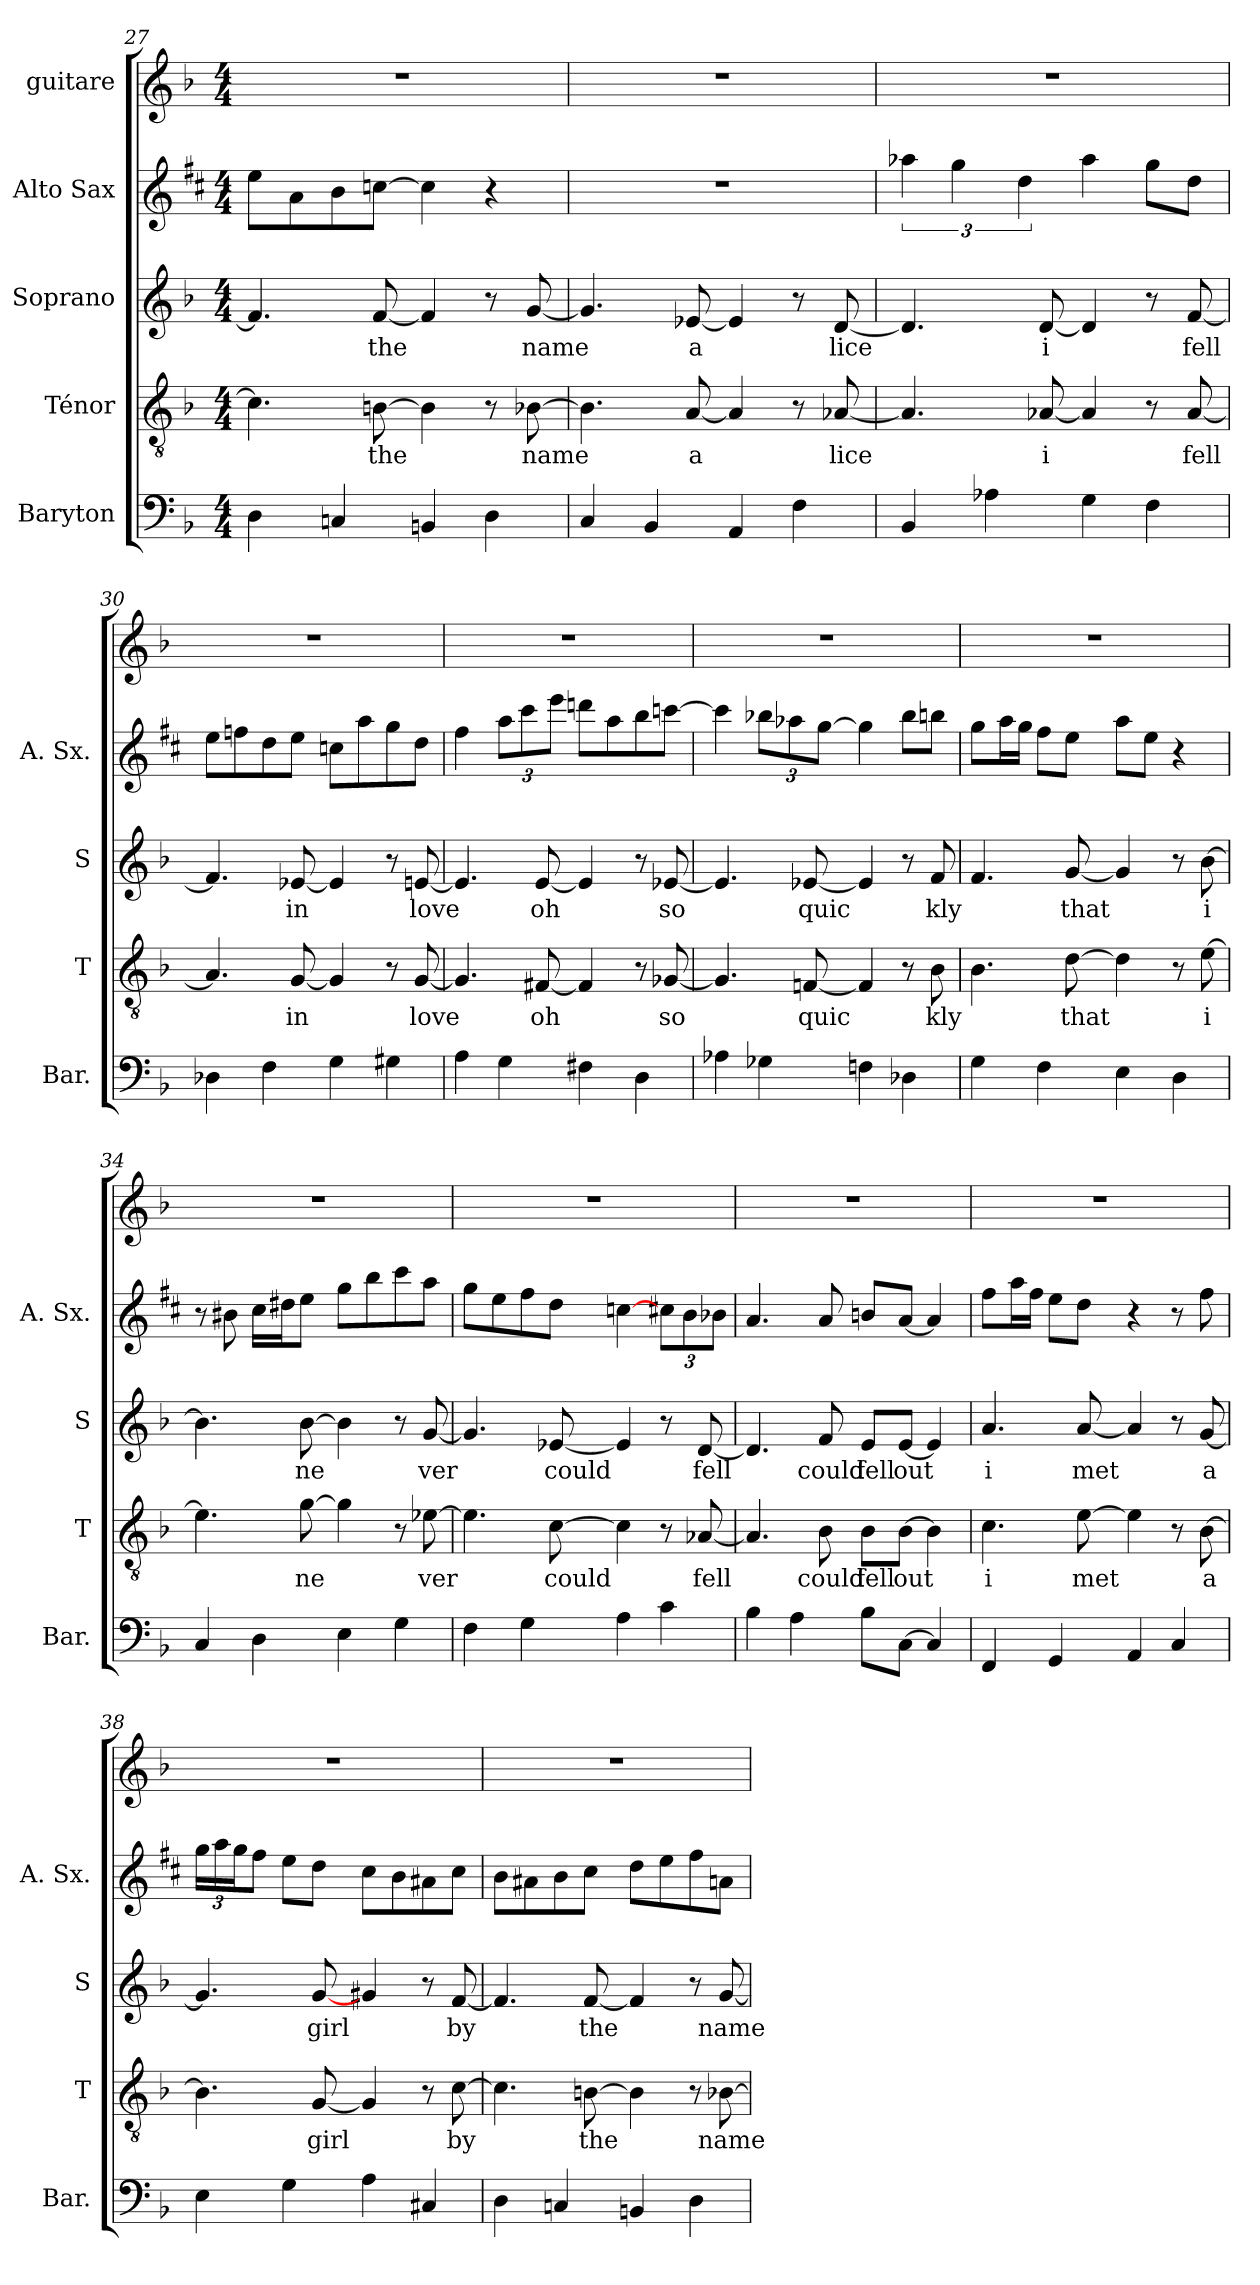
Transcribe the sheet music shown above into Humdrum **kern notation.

**kern	**kern	**text	**kern	**text	**kern	**kern
*part5	*part4	*part4	*part3	*part3	*part2	*part1
*staff5	*staff4	*staff4	*staff3	*staff3	*staff2	*staff1
*I"Baryton	*I"Ténor	*	*I"Soprano	*	*I"Alto Sax	*I"guitare
*I'Bar.	*I'T	*	*I'S	*	*I'A. Sx.	*
*clefF4	*clefGv2	*	*clefG2	*	*clefG2	*clefG2
*	*	*	*	*	*ITrd5c9	*
*k[b-]	*k[b-]	*	*k[b-]	*	*k[b-]	*k[b-]
*F:	*F:	*	*F:	*	*F:	*F:
*M4/4	*M4/4	*	*M4/4	*	*M4/4	*M4/4
=27	=27	=27	=27	=27	=27	=27
4D\	4.c\]	.	4.f/]	.	8g\L	1r
.	.	.	.	.	8c\	.
4Cn/	.	.	.	.	8d\	.
!	!	!LO:LY:b	!	!LO:LY:b	!	!
.	[8Bn\	the	[8f/	the	[8e-X\J	.
4BBn/	4B\]	.	4f/]	.	4e-\]	.
4D\	8r	.	8r	.	4r	.
!	!	!LO:LY:b	!	!LO:LY:b	!	!
.	[8B-X\	name	[8g/	name	.	.
=28	=28	=28	=28	=28	=28	=28
4C/	4.B-\]	.	4.g/]	.	1r	1r
4BB-/	.	.	.	.	.	.
!	!	!LO:LY:b	!	!LO:LY:b	!	!
.	[8A/	a	[8e-X/	a	.	.
4AA/	4A/]	.	4e-/]	.	.	.
4F\	8r	.	8r	.	.	.
!	!	!LO:LY:b	!	!LO:LY:b	!	!
.	[8A-X/	lice	[8d/	lice	.	.
!!LO:LB:g=z
=29	=29	=29	=29	=29	=29	=29
4BB-/	4.A-/]	.	4.d/]	.	6cc-X\	1r
.	.	.	.	.	6b-\	.
4A-X\	.	.	.	.	.	.
.	.	.	.	.	6f\	.
!	!	!LO:LY:b	!	!LO:LY:b	!	!
.	[8A-X/	i	[8d/	i	.	.
4G\	4A-/]	.	4d/]	.	4cc-\	.
4F\	8r	.	8r	.	8b-\L	.
!	!	!LO:LY:b	!	!LO:LY:b	!	!
.	[8A-/	fell	[8f/	fell	8f\J	.
=30	=30	=30	=30	=30	=30	=30
4D-X\	4.A-/]	.	4.f/]	.	8g\L	1r
.	.	.	.	.	8a-X\	.
4F\	.	.	.	.	8f\	.
!	!	!LO:LY:b	!	!LO:LY:b	!	!
.	[8G/	in	[8e-X/	in	8g\J	.
4G\	4G/]	.	4e-/]	.	8e-X\L	.
.	.	.	.	.	8cc\	.
4G#X\	8r	.	8r	.	8b-\	.
!	!	!LO:LY:b	!	!LO:LY:b	!	!
.	[8G/	love	[8en/	love	8f\J	.
=31	=31	=31	=31	=31	=31	=31
4A\	4.G/]	.	4.e/]	.	4a\	1r
4G\	.	.	.	.	12cc\L	.
.	.	.	.	.	12ee\	.
!	!	!LO:LY:b	!	!LO:LY:b	!	!
.	[8F#X/	oh	[8e/	oh	.	.
.	.	.	.	.	12gg\J	.
4F#X\	4F#/]	.	4e/]	.	8ffn\L	.
.	.	.	.	.	8cc\	.
4D\	8r	.	8r	.	8dd\	.
!	!	!LO:LY:b	!	!LO:LY:b	!	!
.	[8G-X/	so	[8e-X/	so	[8ee-X\J	.
=32	=32	=32	=32	=32	=32	=32
4A-X\	4.G-/]	.	4.e-/]	.	4ee-\]	1r
4G-X\	.	.	.	.	12dd-X\L	.
.	.	.	.	.	12cc-X\	.
!	!	!LO:LY:b	!	!LO:LY:b	!	!
.	[8Fni/	quic	[8e-X/	quic	.	.
.	.	.	.	.	[12b-\J	.
4Fn\	4F/]	.	4e-/]	.	4b-\]	.
4D-X\	8r	.	8r	.	8dd-\L	.
!	!	!LO:LY:b	!	!LO:LY:b	!	!
.	8B-\	kly	8f/	kly	8ddn\J	.
!!LO:PB:g=z
=33	=33	=33	=33	=33	=33	=33
4G\	4.B-\	.	4.f/	.	8b-\L	1r
.	.	.	.	.	16cc\L	.
.	.	.	.	.	16b-\JJ	.
4F\	.	.	.	.	8a\L	.
!	!	!LO:LY:b	!	!LO:LY:b	!	!
.	[8d\	that	[8g/	that	8g\J	.
4E\	4d\]	.	4g/]	.	8cc\L	.
.	.	.	.	.	8g\J	.
4D\	8r	.	8r	.	4r	.
!	!	!LO:LY:b	!	!LO:LY:b	!	!
.	[8e\	i	[8b-\	i	.	.
=34	=34	=34	=34	=34	=34	=34
4C/	4.e\]	.	4.b-\]	.	8r	1r
.	.	.	.	.	8d#X\	.
4D\	.	.	.	.	16e\LL	.
.	.	.	.	.	16f#X\J	.
!	!	!LO:LY:b	!	!LO:LY:b	!	!
.	[8g\	ne	[8b-\	ne	8g\J	.
4E\	4g\]	.	4b-\]	.	8b-\L	.
.	.	.	.	.	8dd\	.
4G\	8r	.	8r	.	8ee\	.
!	!	!LO:LY:b	!	!LO:LY:b	!	!
.	[8e-X\	ver	[8g/	ver	8cc\J	.
=35	=35	=35	=35	=35	=35	=35
4F\	4.e-\]	.	4.g/]	.	8b-\L	1r
.	.	.	.	.	8g\	.
4G\	.	.	.	.	8a\	.
!	!	!LO:LY:b	!	!LO:LY:b	!	!
.	[8c\	could	[8e-X/	could	8f\J	.
4A\	4c\]	.	4e-/]	.	[4e-X\	.
4c\	8r	.	8r	.	12e\L	.
.	.	.	.	.	12d\	.
!	!	!LO:LY:b	!	!LO:LY:b	!	!
.	[8A-X/	fell	[8d/	fell	.	.
.	.	.	.	.	12d-X\J	.
=36	=36	=36	=36	=36	=36	=36
4B-\	4.A-/]	.	4.d/]	.	4.c/	1r
4A\	.	.	.	.	.	.
!	!	!LO:LY:b	!	!LO:LY:b	!	!
.	8B-\	could	8f/	could	8c/	.
!	!	!LO:LY:b	!	!LO:LY:b	!	!
8B-\L	8B-\L	fell	8e/L	fell	8dn/L	.
!	!	!LO:LY:b	!	!LO:LY:b	!	!
[8C\J	[8B-\J	out	[8e/J	out	[8c/J	.
4C/]	4B-\]	.	4e/]	.	4c/]	.
!!LO:LB:g=z
=37	=37	=37	=37	=37	=37	=37
!	!	!LO:LY:b	!	!LO:LY:b	!	!
4FF/	4.c\	i	4.a/	i	8a\L	1r
.	.	.	.	.	16cc\L	.
.	.	.	.	.	16a\JJ	.
4GG/	.	.	.	.	8g\L	.
!	!	!LO:LY:b	!	!LO:LY:b	!	!
.	[8e\	met	[8a/	met	8f\J	.
4AA/	4e\]	.	4a/]	.	4r	.
4C/	8r	.	8r	.	8r	.
!	!	!LO:LY:b	!	!LO:LY:b	!	!
.	[8B-\	a	[8g/	a	8a\	.
=38	=38	=38	=38	=38	=38	=38
4E\	4.B-\]	.	4.g/]	.	24b-\LL	1r
.	.	.	.	.	24cc\	.
.	.	.	.	.	24b-\J	.
.	.	.	.	.	8a\J	.
4G\	.	.	.	.	8g\L	.
!	!	!LO:LY:b	!	!LO:LY:b	!	!
.	[8G/	girl	[8g/	girl	8f\J	.
4A\	4G/]	.	4g#/	.	8e\L	.
.	.	.	.	.	8d\	.
4C#X/	8r	.	8r	.	8c#X\	.
!	!	!LO:LY:b	!	!LO:LY:b	!	!
.	[8c\	by	[8f/	by	8e\J	.
=39	=39	=39	=39	=39	=39	=39
4D\	4.c\]	.	4.f/]	.	8d\L	1r
.	.	.	.	.	8c#X\	.
4Cn/	.	.	.	.	8d\	.
!	!	!LO:LY:b	!	!LO:LY:b	!	!
.	[8Bn\	the	[8f/	the	8e\J	.
4BBn/	4B\]	.	4f/]	.	8f\L	.
.	.	.	.	.	8g\	.
4D\	8r	.	8r	.	8a\	.
!	!	!LO:LY:b	!	!LO:LY:b	!	!
.	[8B-X\	name	[8g/	name	8cn\J	.
=	=	=	=	=	=	=
*-	*-	*-	*-	*-	*-	*-
